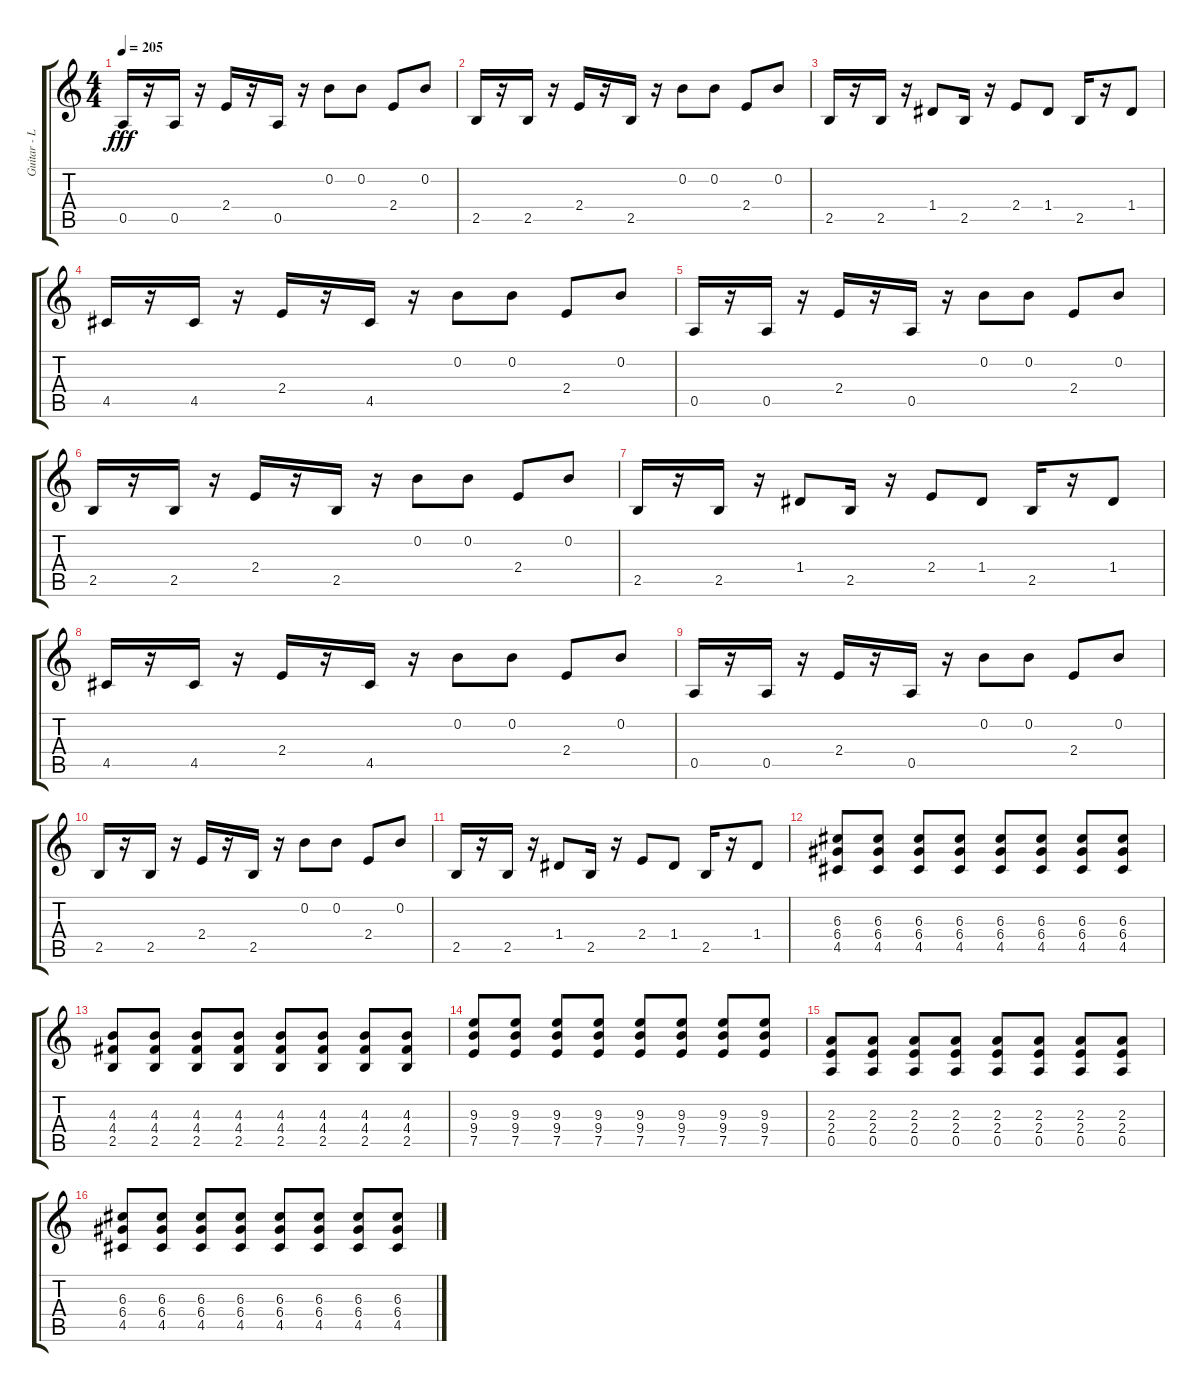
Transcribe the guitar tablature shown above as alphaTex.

\track ("Guitar - Lead" "Guitar - L") {instrument distortionguitar}
\staff {score tabs}
\tuning (E4 B3 G3 D3 A2 E2) {hide}
\ts (4 4)
\tempo 205
\clef g2
\ks c
0.5.16{dy fff} r.16 0.5.16 r.16 2.4.16 r.16 0.5.16 r.16 0.2.8 0.2.8 2.4.8 0.2.8 |
2.5.16 r.16 2.5.16 r.16 2.4.16 r.16 2.5.16 r.16 0.2.8 0.2.8 2.4.8 0.2.8 |
2.5.16 r.16 2.5.16 r.16 1.4.8 2.5.16 r.16 2.4.8 1.4.8 2.5.16 r.16 1.4.8 |
4.5.16 r.16 4.5.16 r.16 2.4.16 r.16 4.5.16 r.16 0.2.8 0.2.8 2.4.8 0.2.8 |
0.5.16 r.16 0.5.16 r.16 2.4.16 r.16 0.5.16 r.16 0.2.8 0.2.8 2.4.8 0.2.8 |
2.5.16 r.16 2.5.16 r.16 2.4.16 r.16 2.5.16 r.16 0.2.8 0.2.8 2.4.8 0.2.8 |
2.5.16 r.16 2.5.16 r.16 1.4.8 2.5.16 r.16 2.4.8 1.4.8 2.5.16 r.16 1.4.8 |
4.5.16 r.16 4.5.16 r.16 2.4.16 r.16 4.5.16 r.16 0.2.8 0.2.8 2.4.8 0.2.8 |
0.5.16 r.16 0.5.16 r.16 2.4.16 r.16 0.5.16 r.16 0.2.8 0.2.8 2.4.8 0.2.8 |
2.5.16 r.16 2.5.16 r.16 2.4.16 r.16 2.5.16 r.16 0.2.8 0.2.8 2.4.8 0.2.8 |
2.5.16 r.16 2.5.16 r.16 1.4.8 2.5.16 r.16 2.4.8 1.4.8 2.5.16 r.16 1.4.8 |
(6.3 6.4 4.5).8 (6.3 6.4 4.5).8 (6.3 6.4 4.5).8 (6.3 6.4 4.5).8 (6.3 6.4 4.5).8 (6.3 6.4 4.5).8 (6.3 6.4 4.5).8 (6.3 6.4 4.5).8 |
(4.3 4.4 2.5).8 (4.3 4.4 2.5).8 (4.3 4.4 2.5).8 (4.3 4.4 2.5).8 (4.3 4.4 2.5).8 (4.3 4.4 2.5).8 (4.3 4.4 2.5).8 (4.3 4.4 2.5).8 |
(9.3 9.4 7.5).8 (9.3 9.4 7.5).8 (9.3 9.4 7.5).8 (9.3 9.4 7.5).8 (9.3 9.4 7.5).8 (9.3 9.4 7.5).8 (9.3 9.4 7.5).8 (9.3 9.4 7.5).8 |
(2.3 2.4 0.5).8 (2.3 2.4 0.5).8 (2.3 2.4 0.5).8 (2.3 2.4 0.5).8 (2.3 2.4 0.5).8 (2.3 2.4 0.5).8 (2.3 2.4 0.5).8 (2.3 2.4 0.5).8 |
(6.3 6.4 4.5).8 (6.3 6.4 4.5).8 (6.3 6.4 4.5).8 (6.3 6.4 4.5).8 (6.3 6.4 4.5).8 (6.3 6.4 4.5).8 (6.3 6.4 4.5).8 (6.3 6.4 4.5).8
